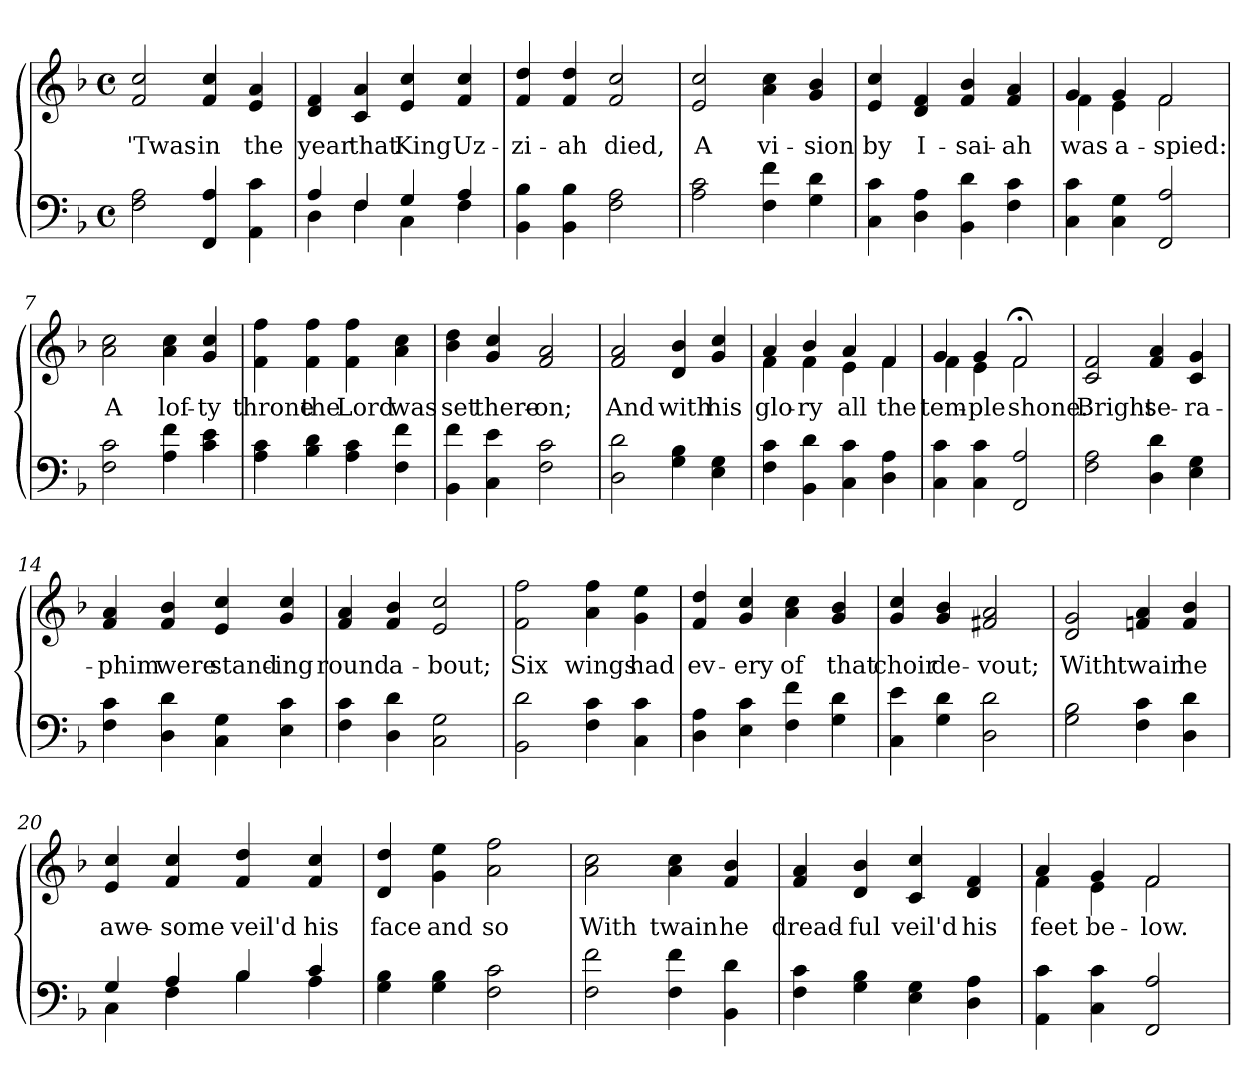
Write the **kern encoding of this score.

**kern	**kern	**text
*part2	*part1	*part1
*staff2	*staff1	*staff1
*clefF4	*clefG2	*
*k[b-]	*k[b-]	*
*F:	*F:	*
*M4/4	*M4/4	*
*met(c)	*met(c)	*
=1	=1	=1
2F\ 2A\	2f/ 2cc/	'Twas
4FF/ 4A/	4f/ 4cc/	in
4AA\ 4c\	4e/ 4a/	the
=2	=2	=2
*^	*	*
4A/	4D\	4d/ 4f/	year
4F/	4F\	4c/ 4a/	that
4G/	4C\	4e/ 4cc/	King
4A/	4F\	4f/ 4cc/	Uz-
*v	*v	*	*
=3	=3	=3
4BB-\ 4B-\	4f/ 4dd/	-zi-
4BB-\ 4B-\	4f/ 4dd/	-ah
2F\ 2A\	2f/ 2cc/	died,
=4	=4	=4
2A\ 2c\	2e/ 2cc/	A
4F\ 4f\	4a\ 4cc\	vi-
4G\ 4d\	4g/ 4b-/	-sion
=5	=5	=5
4C\ 4c\	4e/ 4cc/	by
4D\ 4A\	4d/ 4f/	I-
4BB-\ 4d\	4f/ 4b-/	-sai-
4F\ 4c\	4f/ 4a/	-ah
!!LO:LB:g=z
=6	=6	=6
*	*^	*
4C\ 4c\	4g/	4f\	was
4C\ 4G\	4g/	4e\	a-
2FF/ 2A/	2f/	2f\	-spied:
*	*v	*v	*
=7	=7	=7
2F\ 2c\	2a\ 2cc\	A
4A\ 4f\	4a\ 4cc\	lof-
4c\ 4e\	4g/ 4cc/	-ty
=8	=8	=8
4A\ 4c\	4f\ 4ff\	throne
4B-\ 4d\	4f\ 4ff\	the
4A\ 4c\	4f\ 4ff\	Lord
4F\ 4f\	4a\ 4cc\	was
=9	=9	=9
4BB-\ 4f\	4b-\ 4dd\	set
4C\ 4e\	4g/ 4cc/	there-
2F\ 2c\	2f/ 2a/	-on;
=10	=10	=10
2D\ 2d\	2f/ 2a/	And
4G\ 4B-\	4d/ 4b-/	with
4E\ 4G\	4g/ 4cc/	his
!!LO:LB:g=z
=11	=11	=11
*	*^	*
4F\ 4c\	4a/	4f\	glo-
4BB-\ 4d\	4b-/	4f\	-ry
4C\ 4c\	4a/	4e\	all
4D\ 4A\	4f/	4f\	the
=12	=12	=12	=12
4C\ 4c\	4g/	4f\	tem-
4C\ 4c\	4g/	4e\	-ple
2FF/ 2A/	2f;</	2f\	shone.
*	*v	*v	*
=13	=13	=13
2F\ 2A\	2c/ 2f/	Bright
4D\ 4d\	4f/ 4a/	se-
4E\ 4G\	4c/ 4g/	-ra-
=14	=14	=14
4F\ 4c\	4f/ 4a/	-phim
4D\ 4d\	4f/ 4b-/	were
4C\ 4G\	4e/ 4cc/	stand-
4E\ 4c\	4g/ 4cc/	-ing
=15	=15	=15
4F\ 4c\	4f/ 4a/	round
4D\ 4d\	4f/ 4b-/	a-
2C\ 2G\	2e/ 2cc/	-bout;
!!LO:LB:g=z
=16	=16	=16
2BB-\ 2d\	2f\ 2ff\	Six
4F\ 4c\	4a\ 4ff\	wings
4C\ 4c\	4g\ 4ee\	had
=17	=17	=17
4D\ 4A\	4f/ 4dd/	ev-
4E\ 4c\	4g/ 4cc/	-ery
4F\ 4f\	4a\ 4cc\	of
4G\ 4d\	4g/ 4b-/	that
=18	=18	=18
4C\ 4e\	4g/ 4cc/	choir
4G\ 4d\	4g/ 4b-/	de-
2D\ 2d\	2f#X/ 2a/	-vout;
=19	=19	=19
2G\ 2B-\	2d/ 2g/	With
4F\ 4c\	4fn/ 4a/	twain
4D\ 4d\	4f/ 4b-/	he
=20	=20	=20
*^	*	*
4G/	4C\	4e/ 4cc/	awe-
4A/	4F\	4f/ 4cc/	-some
4B-/	4B-\	4f/ 4dd/	veil'd
4c/	4A\	4f/ 4cc/	his
*v	*v	*	*
!!LO:LB:g=z
=21	=21	=21
4G\ 4B-\	4d/ 4dd/	face
4G\ 4B-\	4g\ 4ee\	and
2F\ 2c\	2a\ 2ff\	so
=22	=22	=22
2F\ 2f\	2a\ 2cc\	With
4F\ 4f\	4a\ 4cc\	twain
4BB-\ 4d\	4f/ 4b-/	he
=23	=23	=23
4F\ 4c\	4f/ 4a/	dread-
4G\ 4B-\	4d/ 4b-/	-ful
4E\ 4G\	4c/ 4cc/	veil'd
4D\ 4A\	4d/ 4f/	his
=24	=24	=24
*	*^	*
4AA\ 4c\	4a/	4f\	feet
4C\ 4c\	4g/	4e\	be-
2FF/ 2A/	2f/	2f\	-low.
*	*v	*v	*
=	=	=
*-	*-	*-
